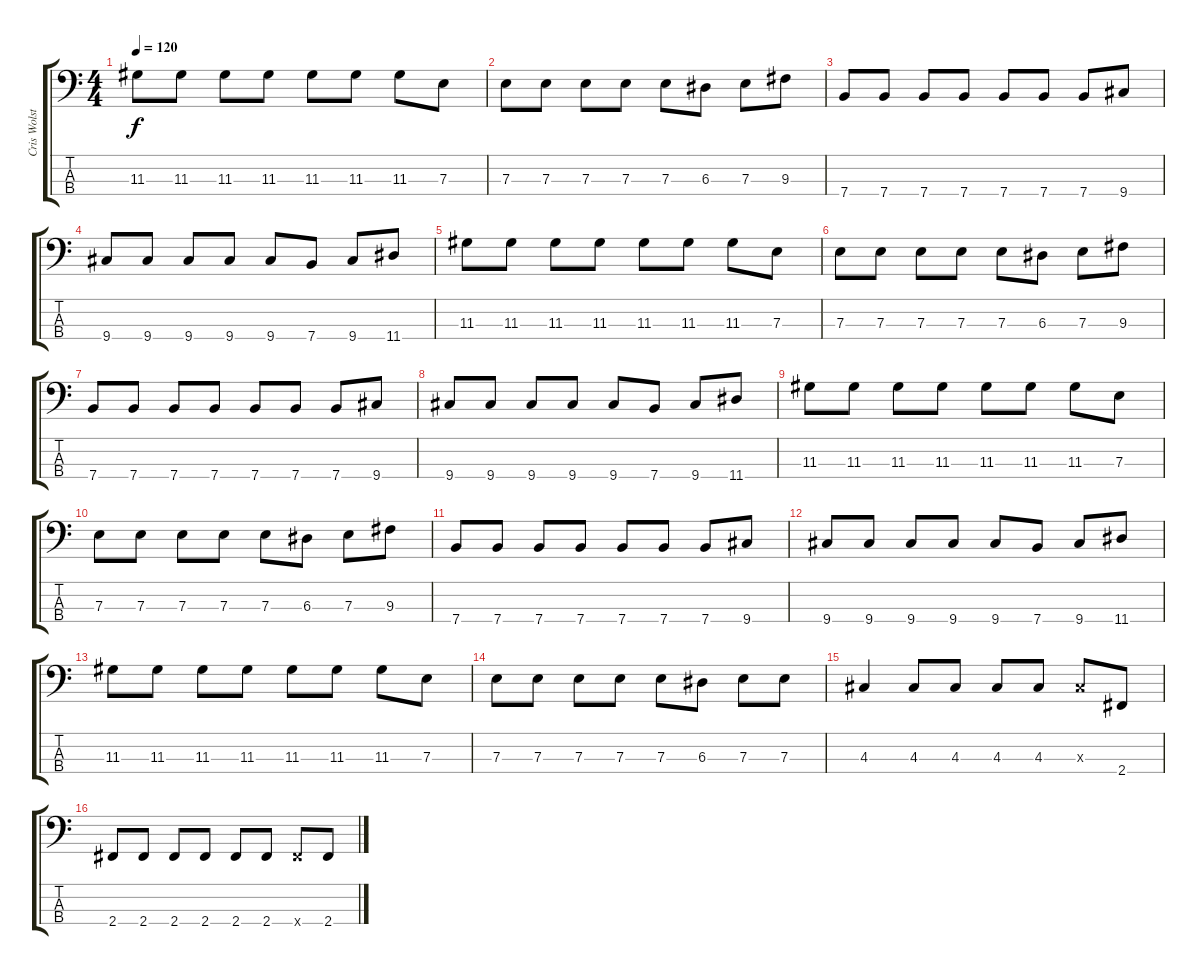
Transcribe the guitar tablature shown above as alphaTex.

\track ("Cris Wolstenholme" "Cris Wolst") {instrument distortionguitar}
\staff {score tabs}
\tuning (G2 D2 A1 E1) {hide}
\ts (4 4)
\tempo 120
\clef f4
\ks c
11.3.8{dy f} 11.3.8 11.3.8 11.3.8 11.3.8 11.3.8 11.3.8 7.3.8 |
7.3.8 7.3.8 7.3.8 7.3.8 7.3.8 6.3.8 7.3.8 9.3.8 |
7.4.8 7.4.8 7.4.8 7.4.8 7.4.8 7.4.8 7.4.8 9.4.8 |
9.4.8 9.4.8 9.4.8 9.4.8 9.4.8 7.4.8 9.4.8 11.4.8 |
11.3.8 11.3.8 11.3.8 11.3.8 11.3.8 11.3.8 11.3.8 7.3.8 |
7.3.8 7.3.8 7.3.8 7.3.8 7.3.8 6.3.8 7.3.8 9.3.8 |
7.4.8 7.4.8 7.4.8 7.4.8 7.4.8 7.4.8 7.4.8 9.4.8 |
9.4.8 9.4.8 9.4.8 9.4.8 9.4.8 7.4.8 9.4.8 11.4.8 |
11.3.8 11.3.8 11.3.8 11.3.8 11.3.8 11.3.8 11.3.8 7.3.8 |
7.3.8 7.3.8 7.3.8 7.3.8 7.3.8 6.3.8 7.3.8 9.3.8 |
7.4.8 7.4.8 7.4.8 7.4.8 7.4.8 7.4.8 7.4.8 9.4.8 |
9.4.8 9.4.8 9.4.8 9.4.8 9.4.8 7.4.8 9.4.8 11.4.8 |
11.3.8 11.3.8 11.3.8 11.3.8 11.3.8 11.3.8 11.3.8 7.3.8 |
7.3.8 7.3.8 7.3.8 7.3.8 7.3.8 6.3.8 7.3.8 7.3.8 |
4.3.4{volume 10 instrument electricbassfinger} 4.3.8 4.3.8 4.3.8 4.3.8 4.3{x}.8 2.4.8 |
2.4.8 2.4.8 2.4.8 2.4.8 2.4.8 2.4.8 2.4{x}.8 2.4.8
